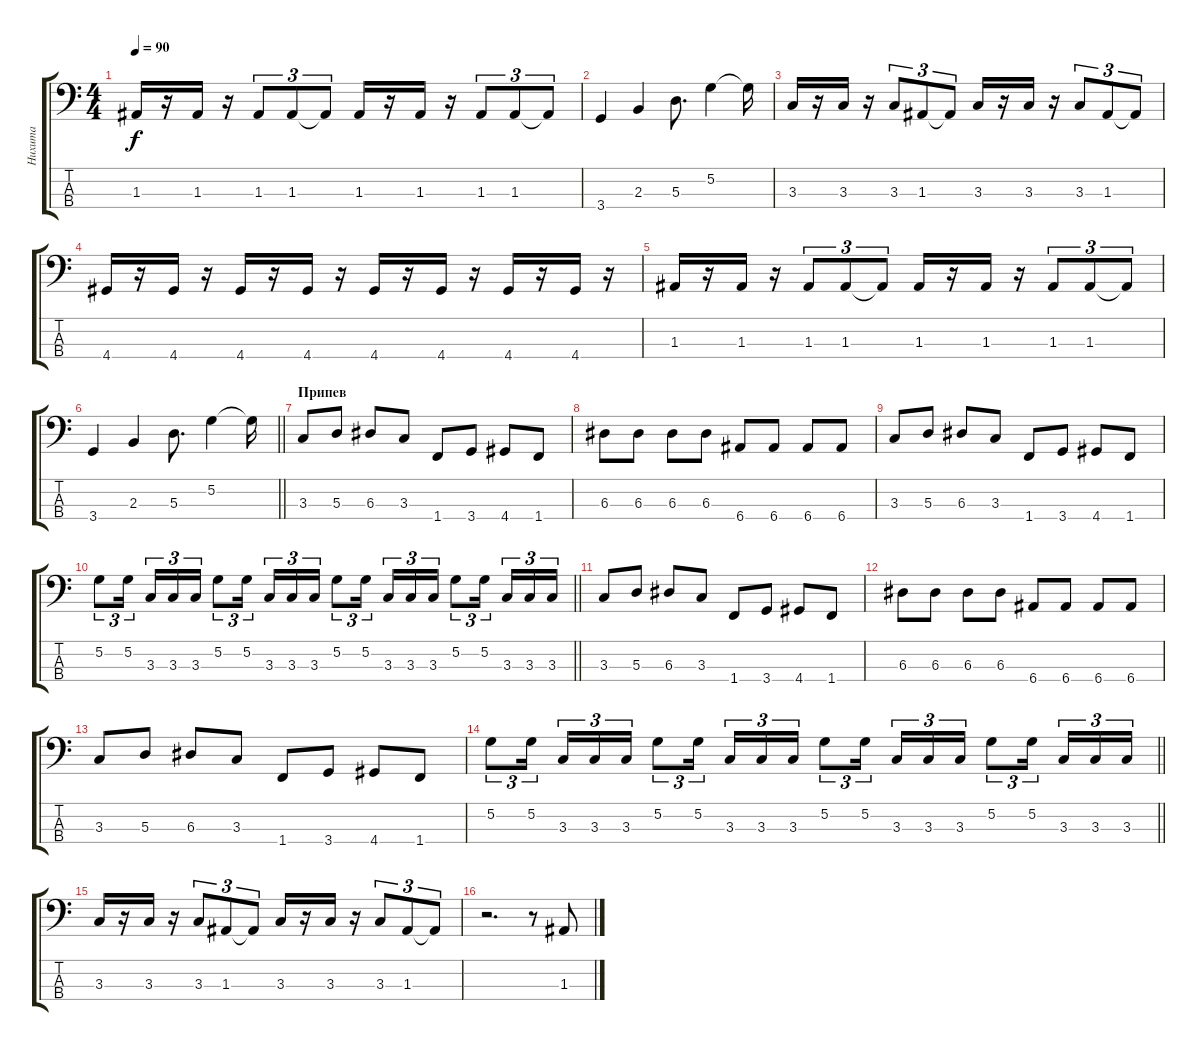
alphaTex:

\track ("Нихита" "Нихита") {instrument electricbassfinger}
\staff {score tabs}
\tuning (G2 D2 A1 E1) {hide}
\ts (4 4)
\tempo 90
\clef f4
\ks c
1.3.16{dy f} r.16 1.3.16 r.16 1.3.8{tu (3 2)} 1.3.8{tu (3 2)} 1.3{t}.8{tu (3 2)} 1.3.16 r.16 1.3.16 r.16 1.3.8{tu (3 2)} 1.3.8{tu (3 2)} 1.3{t}.8{tu (3 2)} |
3.4.4 2.3.4 5.3.8{d} 5.2.4 5.2{t}.16 |
3.3.16 r.16 3.3.16 r.16 3.3.8{tu (3 2)} 1.3.8{tu (3 2)} 1.3{t}.8{tu (3 2)} 3.3.16 r.16 3.3.16 r.16 3.3.8{tu (3 2)} 1.3.8{tu (3 2)} 1.3{t}.8{tu (3 2)} |
4.4.16 r.16 4.4.16 r.16 4.4.16 r.16 4.4.16 r.16 4.4.16 r.16 4.4.16 r.16 4.4.16 r.16 4.4.16 r.16 |
1.3.16 r.16 1.3.16 r.16 1.3.8{tu (3 2)} 1.3.8{tu (3 2)} 1.3{t}.8{tu (3 2)} 1.3.16 r.16 1.3.16 r.16 1.3.8{tu (3 2)} 1.3.8{tu (3 2)} 1.3{t}.8{tu (3 2)} |
\barLineRight lightlight
3.4.4 2.3.4 5.3.8{d} 5.2.4 5.2{t}.16 |
\section ("" "Припев")
3.3.8 5.3.8 6.3.8 3.3.8 1.4.8 3.4.8 4.4.8 1.4.8 |
6.3.8 6.3.8 6.3.8 6.3.8 6.4.8 6.4.8 6.4.8 6.4.8 |
3.3.8 5.3.8 6.3.8 3.3.8 1.4.8 3.4.8 4.4.8 1.4.8 |
\barLineRight lightlight
5.2.8{tu (3 2)} 5.2.16{tu (3 2) beam splitsecondary} 3.3.16{tu (3 2)} 3.3.16{tu (3 2)} 3.3.16{tu (3 2)} 5.2.8{tu (3 2)} 5.2.16{tu (3 2) beam splitsecondary} 3.3.16{tu (3 2)} 3.3.16{tu (3 2)} 3.3.16{tu (3 2)} 5.2.8{tu (3 2)} 5.2.16{tu (3 2) beam splitsecondary} 3.3.16{tu (3 2)} 3.3.16{tu (3 2)} 3.3.16{tu (3 2)} 5.2.8{tu (3 2)} 5.2.16{tu (3 2) beam splitsecondary} 3.3.16{tu (3 2)} 3.3.16{tu (3 2)} 3.3.16{tu (3 2)} |
3.3.8 5.3.8 6.3.8 3.3.8 1.4.8 3.4.8 4.4.8 1.4.8 |
6.3.8 6.3.8 6.3.8 6.3.8 6.4.8 6.4.8 6.4.8 6.4.8 |
3.3.8 5.3.8 6.3.8 3.3.8 1.4.8 3.4.8 4.4.8 1.4.8 |
\barLineRight lightlight
5.2.8{tu (3 2)} 5.2.16{tu (3 2) beam splitsecondary} 3.3.16{tu (3 2)} 3.3.16{tu (3 2)} 3.3.16{tu (3 2)} 5.2.8{tu (3 2)} 5.2.16{tu (3 2) beam splitsecondary} 3.3.16{tu (3 2)} 3.3.16{tu (3 2)} 3.3.16{tu (3 2)} 5.2.8{tu (3 2)} 5.2.16{tu (3 2) beam splitsecondary} 3.3.16{tu (3 2)} 3.3.16{tu (3 2)} 3.3.16{tu (3 2)} 5.2.8{tu (3 2)} 5.2.16{tu (3 2) beam splitsecondary} 3.3.16{tu (3 2)} 3.3.16{tu (3 2)} 3.3.16{tu (3 2)} |
3.3.16 r.16 3.3.16 r.16 3.3.8{tu (3 2)} 1.3.8{tu (3 2)} 1.3{t}.8{tu (3 2)} 3.3.16 r.16 3.3.16 r.16 3.3.8{tu (3 2)} 1.3.8{tu (3 2)} 1.3{t}.8{tu (3 2)} |
r.2{d} r.8 1.3.8
